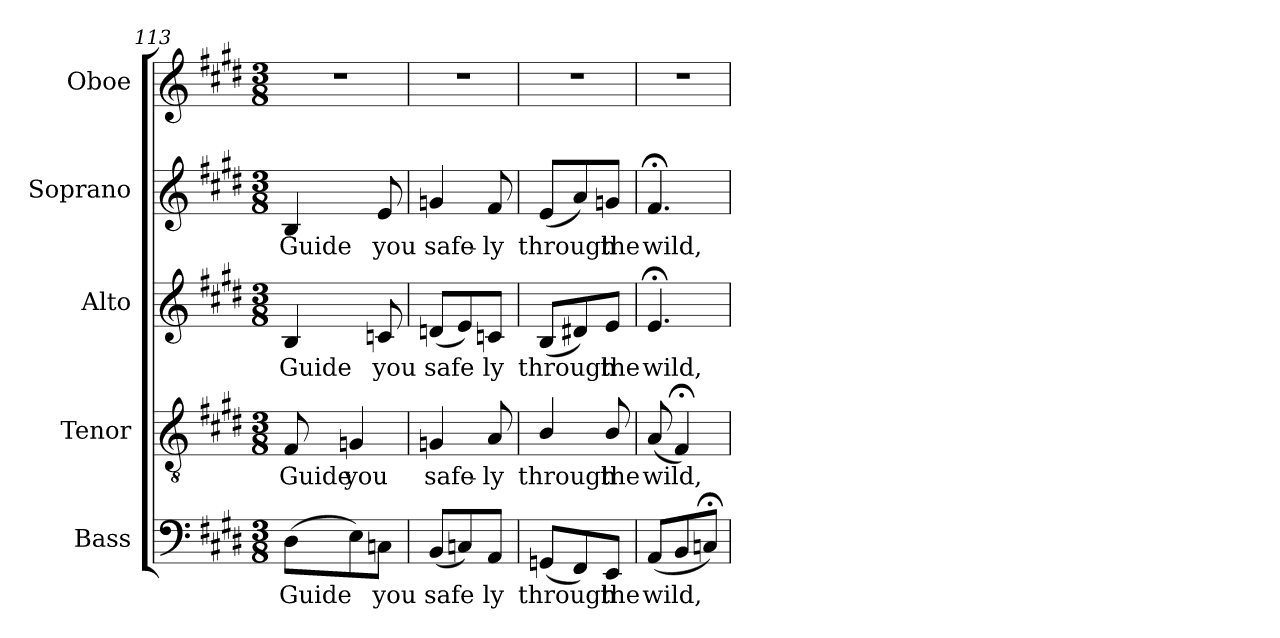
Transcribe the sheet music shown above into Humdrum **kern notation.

**kern	**text	**kern	**text	**kern	**text	**kern	**text	**kern
*part5	*part5	*part4	*part4	*part3	*part3	*part2	*part2	*part1
*staff5	*staff5	*staff4	*staff4	*staff3	*staff3	*staff2	*staff2	*staff1
*I"Bass	*	*I"Tenor	*	*I"Alto	*	*I"Soprano	*	*I"Oboe
*I'B	*	*I'T	*	*I'A	*	*I'S	*	*I'Ob.
*clefF4	*	*clefGv2	*	*clefG2	*	*clefG2	*	*clefG2
*k[f#c#g#d#]	*	*k[f#c#g#d#]	*	*k[f#c#g#d#]	*	*k[f#c#g#d#]	*	*k[f#c#g#d#]
*E:	*	*E:	*	*E:	*	*E:	*	*E:
*M3/8	*	*M3/8	*	*M3/8	*	*M3/8	*	*M3/8
=113	=113	=113	=113	=113	=113	=113	=113	=113
!	!LO:LY:b	!	!LO:LY:b	!	!LO:LY:b	!	!LO:LY:b	!
(>8D#\L	Guide	8F#i/	Guide	4B/	Guide	4B/	Guide	4.r
!	!	!	!LO:LY:b	!	!	!	!	!
8E\)	.	4Gn/	you	.	.	.	.	.
!	!LO:LY:b	!	!	!	!LO:LY:b	!	!LO:LY:b	!
8Cn\J	you	.	.	8cn/	you	8e/	you	.
=114	=114	=114	=114	=114	=114	=114	=114	=114
!	!LO:LY:b	!	!LO:LY:b	!	!LO:LY:b	!	!LO:LY:b	!
(<8BB/L	safe­	4Gn/	safe-	(<8dn/L	safe­	4gn/	safe-	4.r
8Cn/)	.	.	.	8e/)	.	.	.	.
!	!LO:LY:b	!	!LO:LY:b	!	!LO:LY:b	!	!LO:LY:b	!
8AA/J	ly	8A/	-ly	8cn/J	ly	8f#/	-ly	.
=115	=115	=115	=115	=115	=115	=115	=115	=115
!	!LO:LY:b	!	!LO:LY:b	!	!LO:LY:b	!	!LO:LY:b	!
(<8GGn/L	through	4B/	through	(<8B/L	through	(<8e/L	through	4.r
8FF#/)	.	.	.	8d#X/)	.	8a/)	.	.
!	!LO:LY:b	!	!LO:LY:b	!	!LO:LY:b	!	!LO:LY:b	!
8EE/J	the	8B/	the	8e/J	the	8gn/J	the	.
=116	=116	=116	=116	=116	=116	=116	=116	=116
!	!LO:LY:b	!	!LO:LY:b	!	!LO:LY:b	!	!LO:LY:b	!
(<8AA/L	wild,	(<8A/	wild,	4.e;/	wild,	4.f#;/	wild,	4.r
8BB/	.	4F#;/)	.	.	.	.	.	.
8Cn;/J)	.	.	.	.	.	.	.	.
=	=	=	=	=	=	=	=	=
*-	*-	*-	*-	*-	*-	*-	*-	*-
